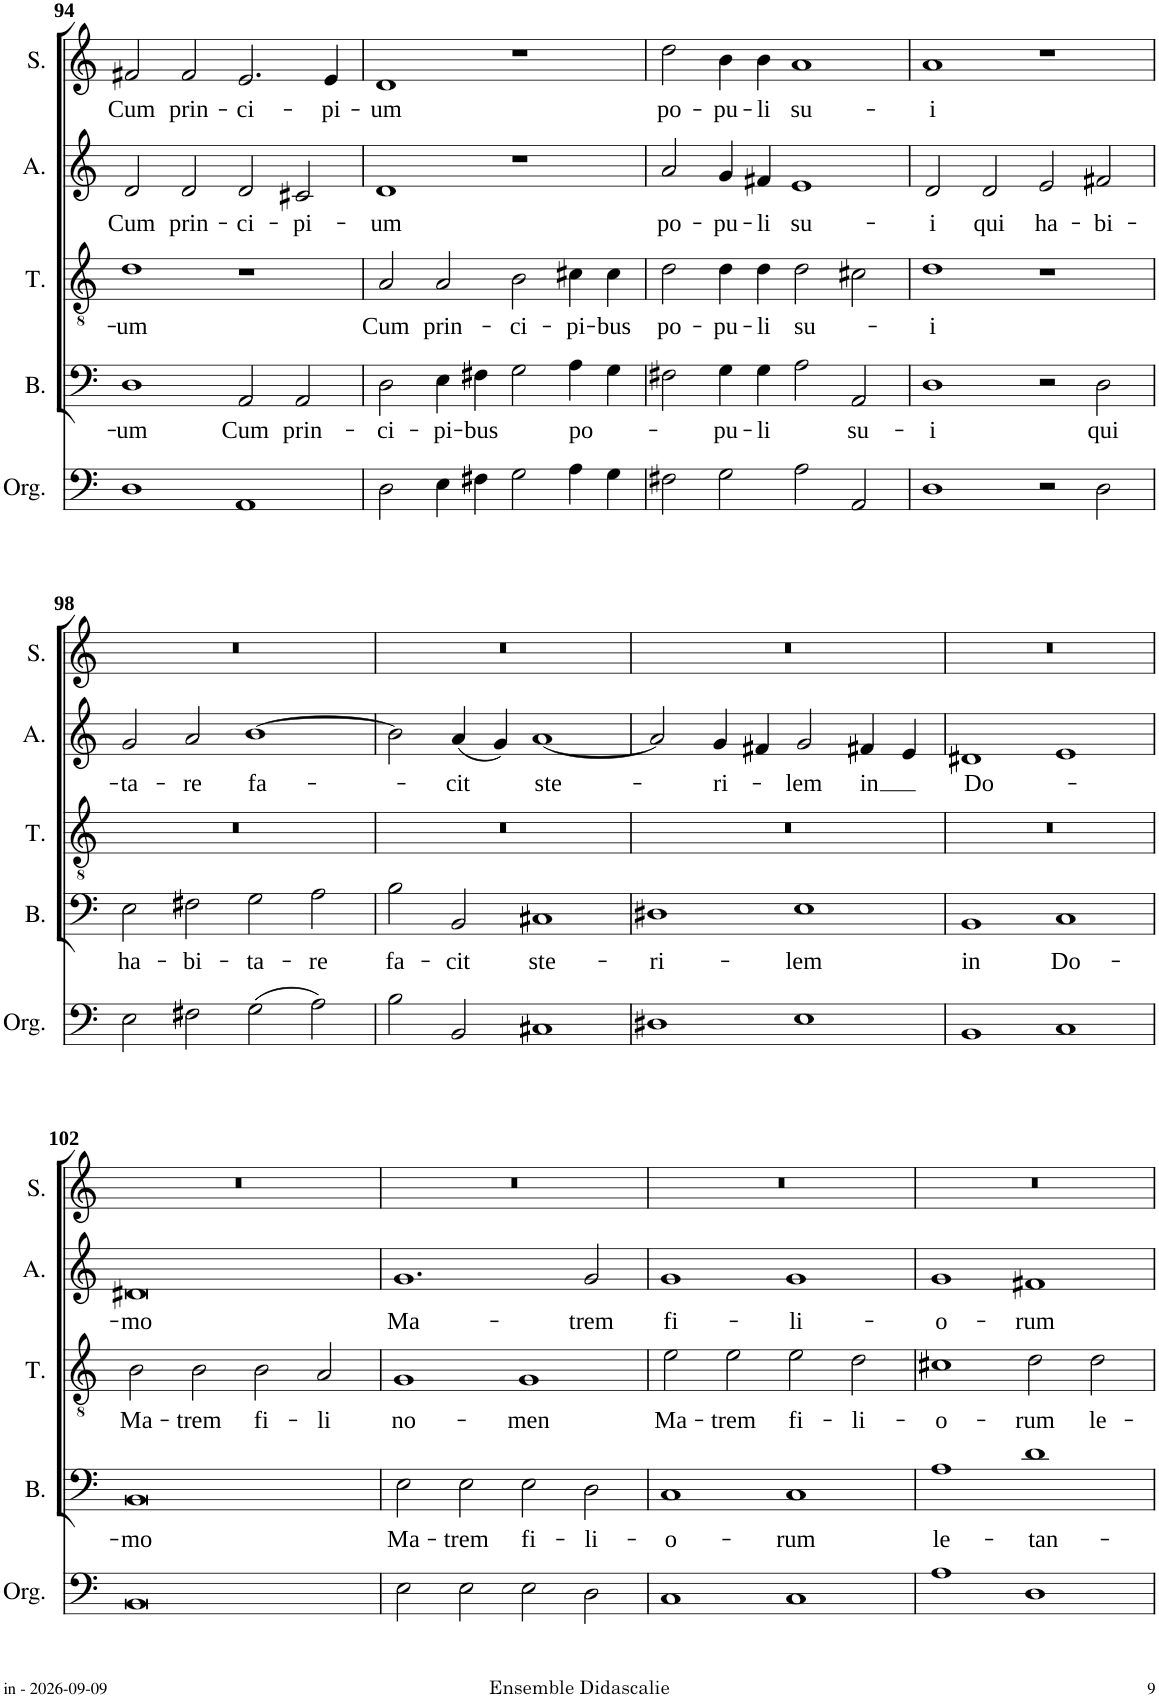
**kern	**kern	**text	**kern	**text	**kern	**text	**kern	**text
*part5	*part4	*part4	*part3	*part3	*part2	*part2	*part1	*part1
*staff5	*staff4	*staff4	*staff3	*staff3	*staff2	*staff2	*staff1	*staff1
*I"Orgue	*I"Basse	*	*I"Ténor	*	*I"Alto	*	*I"Soprano	*
*I'Org.	*I'B.	*	*I'T.	*	*I'A.	*	*I'S.	*
!!LO:PB:g=z
*clefF4	*clefF4	*	*clefGv2	*	*clefG2	*	*clefG2	*
*k[]	*k[]	*	*k[]	*	*k[]	*	*k[]	*
*M4/2	*M4/2	*	*M4/2	*	*M4/2	*	*M4/2	*
=94	=94	=94	=94	=94	=94	=94	=94	=94
!	!	!LO:LY:b	!	!LO:LY:b	!	!LO:LY:b	!	!LO:LY:b
1D	1D	-um	1d	-um	2d/	Cum	2f#X/	Cum
!	!	!	!	!	!	!LO:LY:b	!	!LO:LY:b
.	.	.	.	.	2d/	prin-	2f#/	prin-
!	!	!LO:LY:b	!	!	!	!LO:LY:b	!	!LO:LY:b
1AA	2AA/	Cum	1r	.	2d/	-ci-	2.e/	-ci-
!	!	!LO:LY:b	!	!	!	!LO:LY:b	!	!
.	2AA/	prin-	.	.	2c#X/	-pi-	.	.
!	!	!	!	!	!	!	!	!LO:LY:b
.	.	.	.	.	.	.	4e/	-pi-
=95	=95	=95	=95	=95	=95	=95	=95	=95
!	!	!LO:LY:b	!	!LO:LY:b	!	!LO:LY:b	!	!LO:LY:b
2D\	2D\	-ci-	2A/	Cum	1d	-um	1d	-um
!	!	!LO:LY:b	!	!LO:LY:b	!	!	!	!
4E\	4E\	-pi-	2A/	prin-	.	.	.	.
!	!	!LO:LY:b	!	!	!	!	!	!
4F#X\	4F#X\	-bus	.	.	.	.	.	.
!	!	!	!	!LO:LY:b	!	!	!	!
2G\	2G\	.	2B\	-ci-	1r	.	1r	.
!	!	!LO:LY:b	!	!LO:LY:b	!	!	!	!
4A\	4A\	po-	4c#X\	-pi-	.	.	.	.
!	!	!	!	!LO:LY:b	!	!	!	!
4G\	4G\	.	4c#\	-bus	.	.	.	.
=96	=96	=96	=96	=96	=96	=96	=96	=96
!	!	!	!	!LO:LY:b	!	!LO:LY:b	!	!LO:LY:b
2F#X\	2F#X\	.	2d\	po-	2a/	po-	2dd\	po-
!	!	!LO:LY:b	!	!LO:LY:b	!	!LO:LY:b	!	!LO:LY:b
2G\	4G\	-pu-	4d\	-pu-	4g/	-pu-	4b\	-pu-
!	!	!LO:LY:b	!	!LO:LY:b	!	!LO:LY:b	!	!LO:LY:b
.	4G\	-li	4d\	-li	4f#X/	-li	4b\	-li
!	!	!	!	!LO:LY:b	!	!LO:LY:b	!	!LO:LY:b
2A\	2A\	.	2d\	su-	1e	su-	1a	su-
!	!	!LO:LY:b	!	!	!	!	!	!
2AA/	2AA/	su-	2c#X\	.	.	.	.	.
=97	=97	=97	=97	=97	=97	=97	=97	=97
!	!	!LO:LY:b	!	!LO:LY:b	!	!LO:LY:b	!	!LO:LY:b
1D	1D	-i	1d	-i	2d/	-i	1a	-i
!	!	!	!	!	!	!LO:LY:b	!	!
.	.	.	.	.	2d/	qui	.	.
!	!	!	!	!	!	!LO:LY:b	!	!
2r	2r	.	1r	.	2e/	ha-	1r	.
!	!	!LO:LY:b	!	!	!	!LO:LY:b	!	!
2D\	2D\	qui	.	.	2f#X/	-bi-	.	.
!!LO:LB:g=z
=98	=98	=98	=98	=98	=98	=98	=98	=98
!	!	!LO:LY:b	!	!	!	!LO:LY:b	!	!
2E\	2E\	ha-	0r	.	2g/	-ta-	0r	.
!	!	!LO:LY:b	!	!	!	!LO:LY:b	!	!
2F#X\	2F#X\	-bi-	.	.	2a/	-re	.	.
!	!	!LO:LY:b	!	!	!	!LO:LY:b	!	!
(2G\	2G\	-ta-	.	.	[1b	fa-	.	.
!	!	!LO:LY:b	!	!	!	!	!	!
2A\)	2A\	-re	.	.	.	.	.	.
=99	=99	=99	=99	=99	=99	=99	=99	=99
!	!	!LO:LY:b	!	!	!	!	!	!
2B\	2B\	fa-	0r	.	2b\]	.	0r	.
!	!	!LO:LY:b	!	!	!	!LO:LY:b	!	!
2BB/	2BB/	-cit	.	.	(4a/	-cit	.	.
.	.	.	.	.	4g/)	.	.	.
!	!	!LO:LY:b	!	!	!	!LO:LY:b	!	!
1C#X	1C#X	ste-	.	.	[1a	ste-	.	.
=100	=100	=100	=100	=100	=100	=100	=100	=100
!	!	!LO:LY:b	!	!	!	!	!	!
1D#X	1D#X	-ri-	0r	.	2a/]	.	0r	.
!	!	!	!	!	!	!LO:LY:b	!	!
.	.	.	.	.	4g/	-ri-	.	.
.	.	.	.	.	4f#X/	.	.	.
!	!	!LO:LY:b	!	!	!	!LO:LY:b	!	!
1E	1E	-lem	.	.	2g/	-lem	.	.
!	!	!	!	!	!	!LO:LY:b	!	!
.	.	.	.	.	4f#X/	in	.	.
.	.	.	.	.	4e/	.	.	.
=101	=101	=101	=101	=101	=101	=101	=101	=101
!	!	!LO:LY:b	!	!	!	!LO:LY:b	!	!
1BB	1BB	in	0r	.	1d#X	Do-	0r	.
!	!	!LO:LY:b	!	!	!	!	!	!
1C	1C	Do-	.	.	1e	.	.	.
!!LO:LB:g=z
=102	=102	=102	=102	=102	=102	=102	=102	=102
!	!	!LO:LY:b	!	!LO:LY:b	!	!LO:LY:b	!	!
0BB	0BB	-mo	2B\	Ma-	0d#X	-mo	0r	.
!	!	!	!	!LO:LY:b	!	!	!	!
.	.	.	2B\	-trem	.	.	.	.
!	!	!	!	!LO:LY:b	!	!	!	!
.	.	.	2B\	fi-	.	.	.	.
!	!	!	!	!LO:LY:b	!	!	!	!
.	.	.	2A/	-li	.	.	.	.
=103	=103	=103	=103	=103	=103	=103	=103	=103
!	!	!LO:LY:b	!	!LO:LY:b	!	!LO:LY:b	!	!
2E\	2E\	Ma-	1G	no-	1.g	Ma-	0r	.
!	!	!LO:LY:b	!	!	!	!	!	!
2E\	2E\	-trem	.	.	.	.	.	.
!	!	!LO:LY:b	!	!LO:LY:b	!	!	!	!
2E\	2E\	fi-	1G	-men	.	.	.	.
!	!	!LO:LY:b	!	!	!	!LO:LY:b	!	!
2D\	2D\	-li-	.	.	2g/	-trem	.	.
=104	=104	=104	=104	=104	=104	=104	=104	=104
!	!	!LO:LY:b	!	!LO:LY:b	!	!LO:LY:b	!	!
1C	1C	-o-	2e\	Ma-	1g	fi-	0r	.
!	!	!	!	!LO:LY:b	!	!	!	!
.	.	.	2e\	-trem	.	.	.	.
!	!	!LO:LY:b	!	!LO:LY:b	!	!LO:LY:b	!	!
1C	1C	-rum	2e\	fi-	1g	-li-	.	.
!	!	!	!	!LO:LY:b	!	!	!	!
.	.	.	2d\	-li-	.	.	.	.
=105	=105	=105	=105	=105	=105	=105	=105	=105
!	!	!LO:LY:b	!	!LO:LY:b	!	!LO:LY:b	!	!
1A	1A	le-	1c#X	-o-	1g	-o-	0r	.
!	!	!LO:LY:b	!	!LO:LY:b	!	!LO:LY:b	!	!
1D	1d	-tan-	2d\	-rum	1f#X	-rum	.	.
!	!	!	!	!LO:LY:b	!	!	!	!
.	.	.	2d\	le-	.	.	.	.
=	=	=	=	=	=	=	=	=
*-	*-	*-	*-	*-	*-	*-	*-	*-
